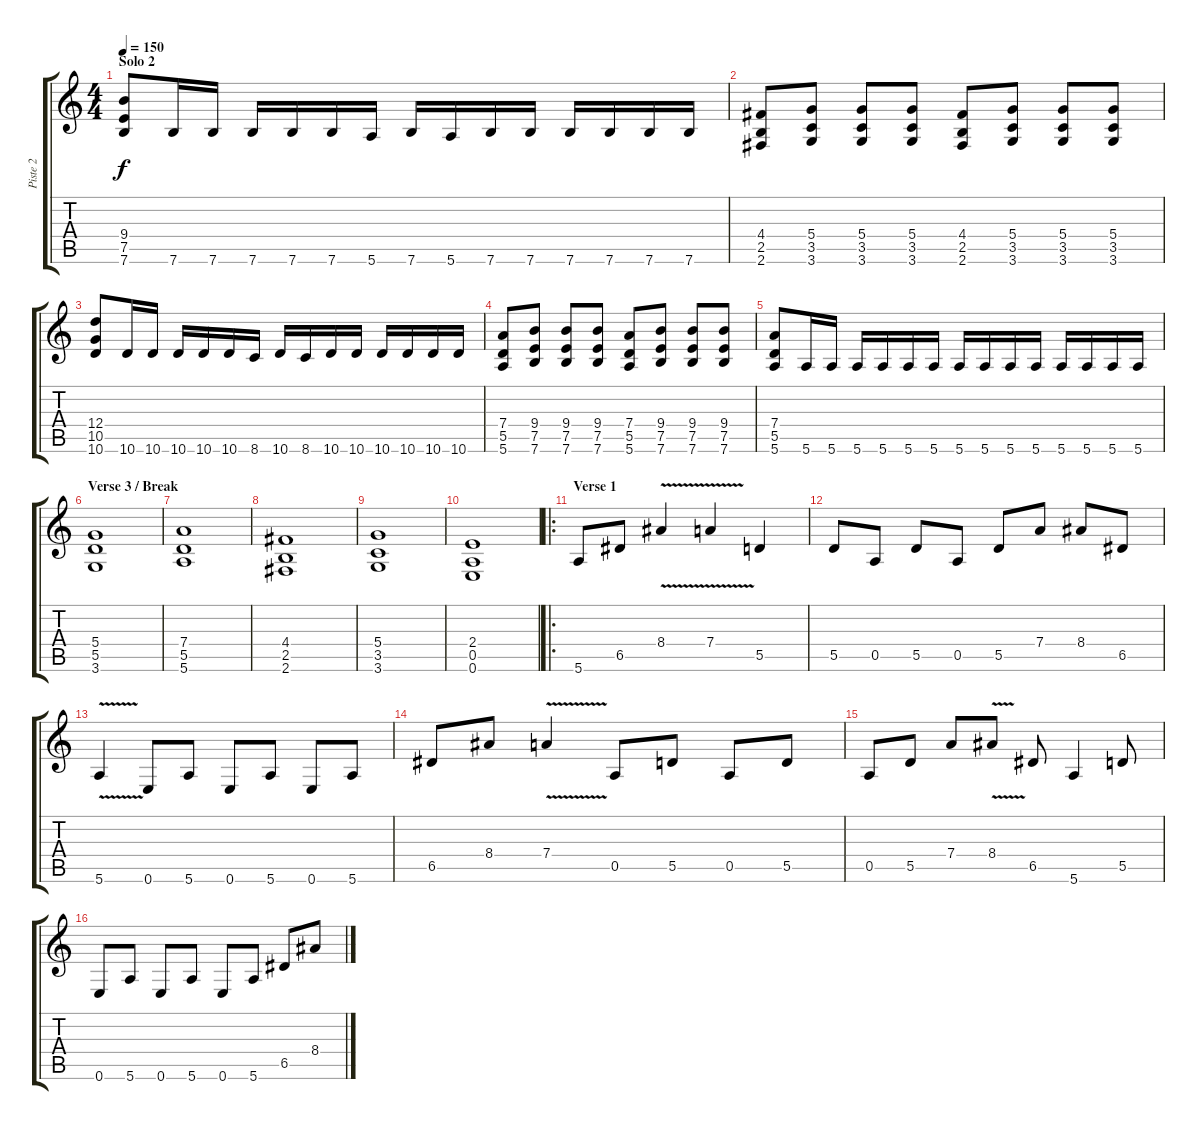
\track ("Piste 2" "Piste 2") {instrument distortionguitar}
\staff {score tabs}
\tuning (E4 B3 G3 D3 A2 E2) {hide}
\ts (4 4)
\section ("" "Solo 2")
\tempo 150
\clef g2
\ks c
(9.4 7.5 7.6).8{dy f volume 13} 7.6.16 7.6.16 7.6.16 7.6.16 7.6.16 5.6.16 7.6.16 5.6.16 7.6.16 7.6.16 7.6.16 7.6.16 7.6.16 7.6.16 |
(4.4 2.5 2.6).8 (5.4 3.5 3.6).8 (5.4 3.5 3.6).8 (5.4 3.5 3.6).8 (4.4 2.5 2.6).8 (5.4 3.5 3.6).8 (5.4 3.5 3.6).8 (5.4 3.5 3.6).8 |
(12.4 10.5 10.6).8 10.6.16 10.6.16 10.6.16 10.6.16 10.6.16 8.6.16 10.6.16 8.6.16 10.6.16 10.6.16 10.6.16 10.6.16 10.6.16 10.6.16 |
(7.4 5.5 5.6).8 (9.4 7.5 7.6).8 (9.4 7.5 7.6).8 (9.4 7.5 7.6).8 (7.4 5.5 5.6).8 (9.4 7.5 7.6).8 (9.4 7.5 7.6).8 (9.4 7.5 7.6).8 |
(7.4 5.5 5.6).8 5.6.16 5.6.16 5.6.16 5.6.16 5.6.16 5.6.16 5.6.16 5.6.16 5.6.16 5.6.16 5.6.16 5.6.16 5.6.16 5.6.16 |
\section ("" "Verse 3 / Break")
(5.4 5.5 3.6).1 |
(7.4 5.5 5.6).1 |
(4.4 2.5 2.6).1 |
(5.4 3.5 3.6).1 |
(2.4 0.5 0.6).1 |
\ro
\section ("" "Verse 1")
5.6.8 6.5.8 8.4{v}.4 7.4{v}.4 5.5.4 |
5.5.8 0.5.8 5.5.8 0.5.8 5.5.8 7.4.8 8.4.8 6.5.8 |
5.6{v}.4 0.6.8 5.6.8 0.6.8 5.6.8 0.6.8 5.6.8 |
6.5.8 8.4.8 7.4{v}.4 0.5.8 5.5.8 0.5.8 5.5.8 |
0.5.8 5.5.8 7.4.8 8.4{v}.8 6.5.8 5.6.4 5.5.8 |
0.6.8 5.6.8 0.6.8 5.6.8 0.6.8 5.6.8 6.5.8 8.4.8
